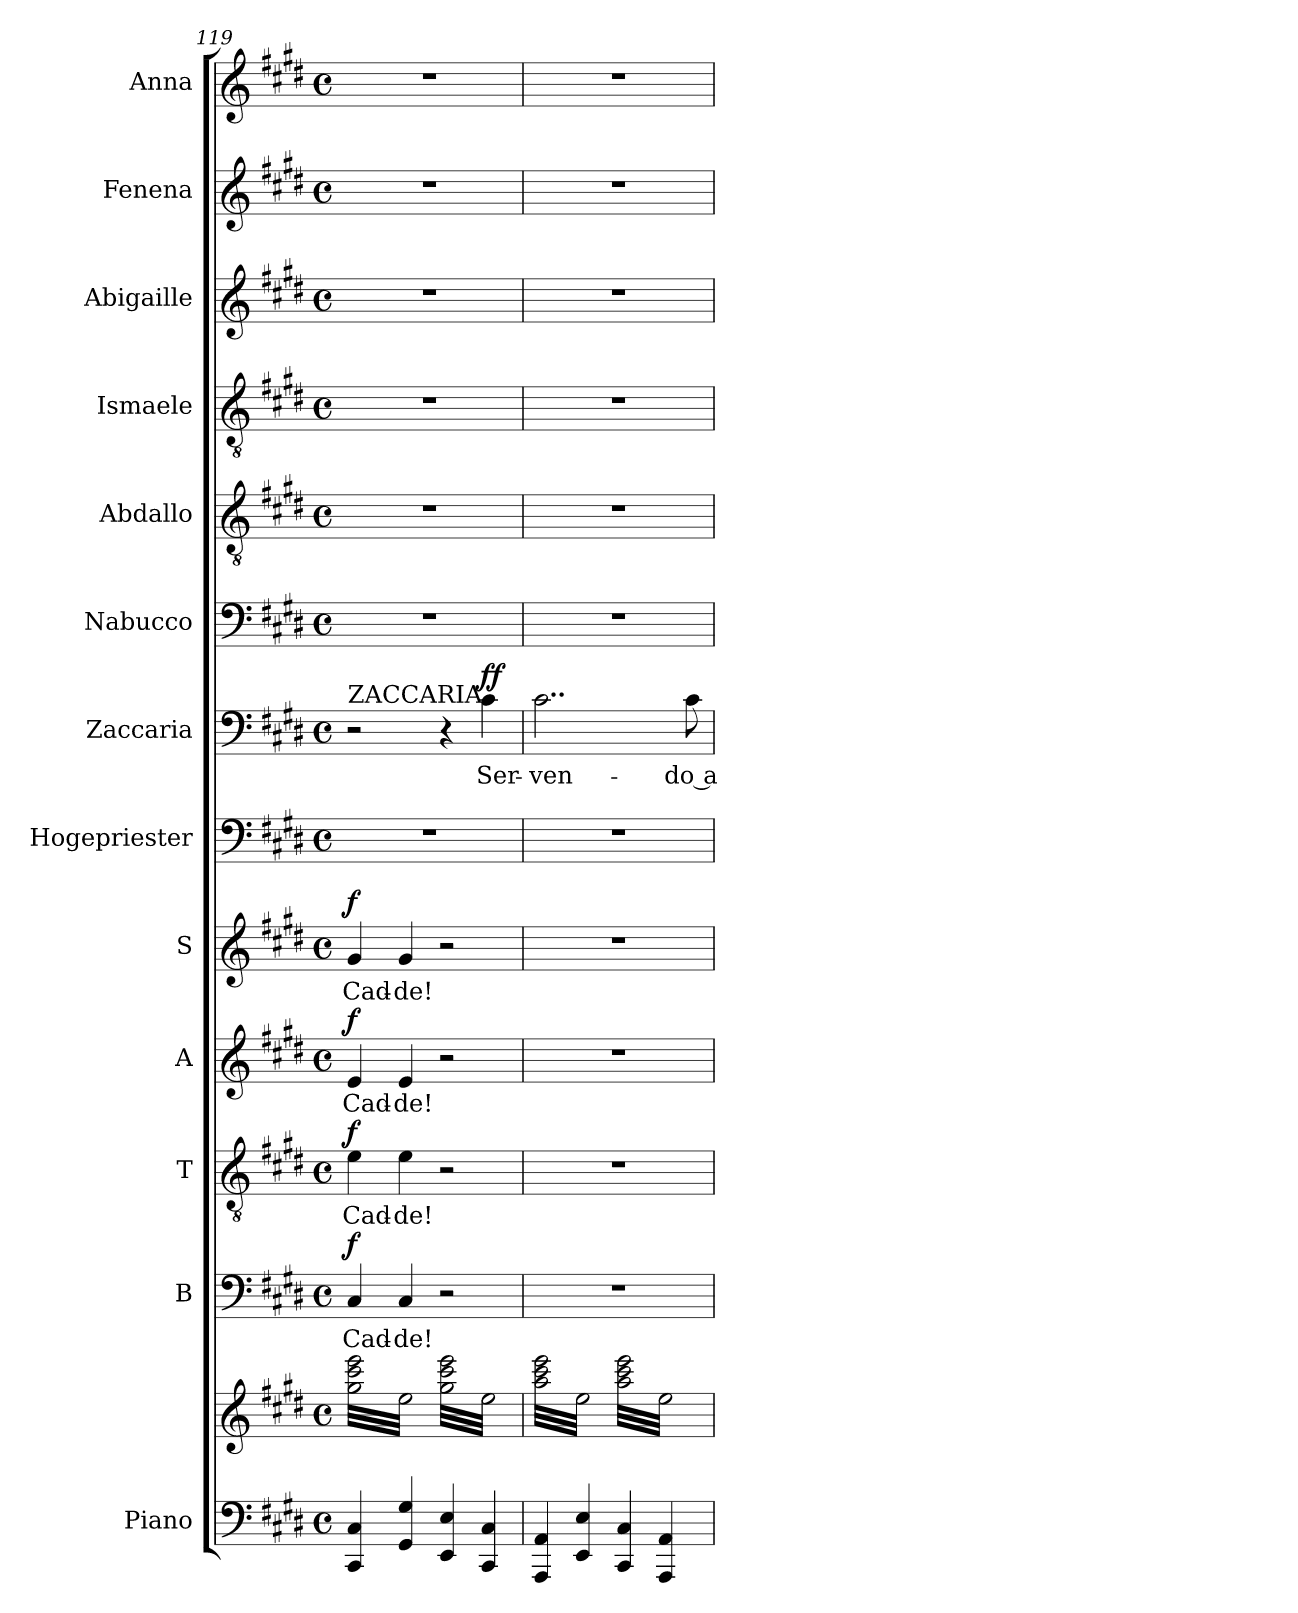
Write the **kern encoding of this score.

**kern	**kern	**kern	**text	**dynam	**kern	**text	**dynam	**kern	**text	**dynam	**kern	**text	**dynam	**kern	**kern	**text	**dynam	**kern	**kern	**kern	**kern	**kern	**kern
*part13	*part13	*part12	*part12	*part12	*part11	*part11	*part11	*part10	*part10	*part10	*part9	*part9	*part9	*part8	*part7	*part7	*part7	*part6	*part5	*part4	*part3	*part2	*part1
*staff14	*staff13	*staff12	*staff12	*staff12	*staff11	*staff11	*staff11	*staff10	*staff10	*staff10	*staff9	*staff9	*staff9	*staff8	*staff7	*staff7	*staff7	*staff6	*staff5	*staff4	*staff3	*staff2	*staff1
*I"Piano	*	*I"B	*	*	*I"T	*	*	*I"A	*	*	*I"S	*	*	*I"Hogepriester	*I"Zaccaria	*	*	*I"Nabucco	*I"Abdallo	*I"Ismaele	*I"Abigaille	*I"Fenena	*I"Anna
*I'Pno	*	*I'B	*	*	*I'T	*	*	*I'A	*	*	*I'S	*	*	*	*	*	*	*	*	*	*	*	*
*clefF4	*clefG2	*clefF4	*	*	*clefGv2	*	*	*clefG2	*	*	*clefG2	*	*	*clefF4	*clefF4	*	*	*clefF4	*clefGv2	*clefGv2	*clefG2	*clefG2	*clefG2
*k[f#c#g#d#]	*k[f#c#g#d#]	*k[f#c#g#d#]	*	*	*k[f#c#g#d#]	*	*	*k[f#c#g#d#]	*	*	*k[f#c#g#d#]	*	*	*k[f#c#g#d#]	*k[f#c#g#d#]	*	*	*k[f#c#g#d#]	*k[f#c#g#d#]	*k[f#c#g#d#]	*k[f#c#g#d#]	*k[f#c#g#d#]	*k[f#c#g#d#]
*M4/4	*M4/4	*M4/4	*	*	*M4/4	*	*	*M4/4	*	*	*M4/4	*	*	*M4/4	*M4/4	*	*	*M4/4	*M4/4	*M4/4	*M4/4	*M4/4	*M4/4
*met(c)	*met(c)	*met(c)	*	*	*met(c)	*	*	*met(c)	*	*	*met(c)	*	*	*met(c)	*met(c)	*	*	*met(c)	*met(c)	*met(c)	*met(c)	*met(c)	*met(c)
=119	=119	=119	=119	=119	=119	=119	=119	=119	=119	=119	=119	=119	=119	=119	=119	=119	=119	=119	=119	=119	=119	=119	=119
!	!	!	!	!	!	!	!	!	!	!	!	!	!	!	!LO:TX:a:t=ZACCARIA	!	!	!	!	!	!	!	!
!	!	!	!LO:LY:b	!LO:DY:a	!	!LO:LY:b	!LO:DY:a	!	!LO:LY:b	!LO:DY:a	!	!LO:LY:b	!LO:DY:a	!	!	!	!	!	!	!	!	!	!
*	*tremolo	*	*	*	*	*	*	*	*	*	*	*	*	*	*	*	*	*	*	*	*	*	*
4CC#/ 4C#/	32gg#\ 32ccc#\ 32eee\LLL	4C#/	Cad-	f	4e\	Cad-	f	4e/	Cad-	f	4g#/	Cad-	f	1r	2r	.	.	1r	1r	1r	1r	1r	1r
.	32ee\	.	.	.	.	.	.	.	.	.	.	.	.	.	.	.	.	.	.	.	.	.	.
.	32gg#\ 32ccc#\ 32eee\	.	.	.	.	.	.	.	.	.	.	.	.	.	.	.	.	.	.	.	.	.	.
.	32ee\	.	.	.	.	.	.	.	.	.	.	.	.	.	.	.	.	.	.	.	.	.	.
.	32gg#\ 32ccc#\ 32eee\	.	.	.	.	.	.	.	.	.	.	.	.	.	.	.	.	.	.	.	.	.	.
.	32ee\	.	.	.	.	.	.	.	.	.	.	.	.	.	.	.	.	.	.	.	.	.	.
.	32gg#\ 32ccc#\ 32eee\	.	.	.	.	.	.	.	.	.	.	.	.	.	.	.	.	.	.	.	.	.	.
.	32ee\	.	.	.	.	.	.	.	.	.	.	.	.	.	.	.	.	.	.	.	.	.	.
!	!	!	!LO:LY:b	!	!	!LO:LY:b	!	!	!LO:LY:b	!	!	!LO:LY:b	!	!	!	!	!	!	!	!	!	!	!
4GG#/ 4G#/	32gg#\ 32ccc#\ 32eee\	4C#/	-de!	.	4e\	-de!	.	4e/	-de!	.	4g#/	-de!	.	.	.	.	.	.	.	.	.	.	.
.	32ee\	.	.	.	.	.	.	.	.	.	.	.	.	.	.	.	.	.	.	.	.	.	.
.	32gg#\ 32ccc#\ 32eee\	.	.	.	.	.	.	.	.	.	.	.	.	.	.	.	.	.	.	.	.	.	.
.	32ee\	.	.	.	.	.	.	.	.	.	.	.	.	.	.	.	.	.	.	.	.	.	.
.	32gg#\ 32ccc#\ 32eee\	.	.	.	.	.	.	.	.	.	.	.	.	.	.	.	.	.	.	.	.	.	.
.	32ee\	.	.	.	.	.	.	.	.	.	.	.	.	.	.	.	.	.	.	.	.	.	.
.	32gg#\ 32ccc#\ 32eee\	.	.	.	.	.	.	.	.	.	.	.	.	.	.	.	.	.	.	.	.	.	.
.	32ee\JJJ	.	.	.	.	.	.	.	.	.	.	.	.	.	.	.	.	.	.	.	.	.	.
4EE/ 4E/	32gg#\ 32ccc#\ 32eee\LLL	2r	.	.	2r	.	.	2r	.	.	2r	.	.	.	4r	.	.	.	.	.	.	.	.
.	32ee\	.	.	.	.	.	.	.	.	.	.	.	.	.	.	.	.	.	.	.	.	.	.
.	32gg#\ 32ccc#\ 32eee\	.	.	.	.	.	.	.	.	.	.	.	.	.	.	.	.	.	.	.	.	.	.
.	32ee\	.	.	.	.	.	.	.	.	.	.	.	.	.	.	.	.	.	.	.	.	.	.
.	32gg#\ 32ccc#\ 32eee\	.	.	.	.	.	.	.	.	.	.	.	.	.	.	.	.	.	.	.	.	.	.
.	32ee\	.	.	.	.	.	.	.	.	.	.	.	.	.	.	.	.	.	.	.	.	.	.
.	32gg#\ 32ccc#\ 32eee\	.	.	.	.	.	.	.	.	.	.	.	.	.	.	.	.	.	.	.	.	.	.
.	32ee\	.	.	.	.	.	.	.	.	.	.	.	.	.	.	.	.	.	.	.	.	.	.
!	!	!	!	!	!	!	!	!	!	!	!	!	!	!	!	!LO:LY:b	!LO:DY:a	!	!	!	!	!	!
4CC#/ 4C#/	32gg#\ 32ccc#\ 32eee\	.	.	.	.	.	.	.	.	.	.	.	.	.	4c#\	Ser-	ff	.	.	.	.	.	.
.	32ee\	.	.	.	.	.	.	.	.	.	.	.	.	.	.	.	.	.	.	.	.	.	.
.	32gg#\ 32ccc#\ 32eee\	.	.	.	.	.	.	.	.	.	.	.	.	.	.	.	.	.	.	.	.	.	.
.	32ee\	.	.	.	.	.	.	.	.	.	.	.	.	.	.	.	.	.	.	.	.	.	.
.	32gg#\ 32ccc#\ 32eee\	.	.	.	.	.	.	.	.	.	.	.	.	.	.	.	.	.	.	.	.	.	.
.	32ee\	.	.	.	.	.	.	.	.	.	.	.	.	.	.	.	.	.	.	.	.	.	.
.	32gg#\ 32ccc#\ 32eee\	.	.	.	.	.	.	.	.	.	.	.	.	.	.	.	.	.	.	.	.	.	.
.	32ee\JJJ	.	.	.	.	.	.	.	.	.	.	.	.	.	.	.	.	.	.	.	.	.	.
=120	=120	=120	=120	=120	=120	=120	=120	=120	=120	=120	=120	=120	=120	=120	=120	=120	=120	=120	=120	=120	=120	=120	=120
!	!	!	!	!	!	!	!	!	!	!	!	!	!	!	!	!LO:LY:b	!	!	!	!	!	!	!
4AAA/ 4AA/	32aa\ 32ccc#\ 32eee\LLL	1r	.	.	1r	.	.	1r	.	.	1r	.	.	1r	2..c#\	-ven-	.	1r	1r	1r	1r	1r	1r
.	32ee\	.	.	.	.	.	.	.	.	.	.	.	.	.	.	.	.	.	.	.	.	.	.
.	32aa\ 32ccc#\ 32eee\	.	.	.	.	.	.	.	.	.	.	.	.	.	.	.	.	.	.	.	.	.	.
.	32ee\	.	.	.	.	.	.	.	.	.	.	.	.	.	.	.	.	.	.	.	.	.	.
.	32aa\ 32ccc#\ 32eee\	.	.	.	.	.	.	.	.	.	.	.	.	.	.	.	.	.	.	.	.	.	.
.	32ee\	.	.	.	.	.	.	.	.	.	.	.	.	.	.	.	.	.	.	.	.	.	.
.	32aa\ 32ccc#\ 32eee\	.	.	.	.	.	.	.	.	.	.	.	.	.	.	.	.	.	.	.	.	.	.
.	32ee\	.	.	.	.	.	.	.	.	.	.	.	.	.	.	.	.	.	.	.	.	.	.
4EE/ 4E/	32aa\ 32ccc#\ 32eee\	.	.	.	.	.	.	.	.	.	.	.	.	.	.	.	.	.	.	.	.	.	.
.	32ee\	.	.	.	.	.	.	.	.	.	.	.	.	.	.	.	.	.	.	.	.	.	.
.	32aa\ 32ccc#\ 32eee\	.	.	.	.	.	.	.	.	.	.	.	.	.	.	.	.	.	.	.	.	.	.
.	32ee\	.	.	.	.	.	.	.	.	.	.	.	.	.	.	.	.	.	.	.	.	.	.
.	32aa\ 32ccc#\ 32eee\	.	.	.	.	.	.	.	.	.	.	.	.	.	.	.	.	.	.	.	.	.	.
.	32ee\	.	.	.	.	.	.	.	.	.	.	.	.	.	.	.	.	.	.	.	.	.	.
.	32aa\ 32ccc#\ 32eee\	.	.	.	.	.	.	.	.	.	.	.	.	.	.	.	.	.	.	.	.	.	.
.	32ee\JJJ	.	.	.	.	.	.	.	.	.	.	.	.	.	.	.	.	.	.	.	.	.	.
4CC#/ 4C#/	32aa\ 32ccc#\ 32eee\LLL	.	.	.	.	.	.	.	.	.	.	.	.	.	.	.	.	.	.	.	.	.	.
.	32ee\	.	.	.	.	.	.	.	.	.	.	.	.	.	.	.	.	.	.	.	.	.	.
.	32aa\ 32ccc#\ 32eee\	.	.	.	.	.	.	.	.	.	.	.	.	.	.	.	.	.	.	.	.	.	.
.	32ee\	.	.	.	.	.	.	.	.	.	.	.	.	.	.	.	.	.	.	.	.	.	.
.	32aa\ 32ccc#\ 32eee\	.	.	.	.	.	.	.	.	.	.	.	.	.	.	.	.	.	.	.	.	.	.
.	32ee\	.	.	.	.	.	.	.	.	.	.	.	.	.	.	.	.	.	.	.	.	.	.
.	32aa\ 32ccc#\ 32eee\	.	.	.	.	.	.	.	.	.	.	.	.	.	.	.	.	.	.	.	.	.	.
.	32ee\	.	.	.	.	.	.	.	.	.	.	.	.	.	.	.	.	.	.	.	.	.	.
4AAA/ 4AA/	32aa\ 32ccc#\ 32eee\	.	.	.	.	.	.	.	.	.	.	.	.	.	.	.	.	.	.	.	.	.	.
.	32ee\	.	.	.	.	.	.	.	.	.	.	.	.	.	.	.	.	.	.	.	.	.	.
.	32aa\ 32ccc#\ 32eee\	.	.	.	.	.	.	.	.	.	.	.	.	.	.	.	.	.	.	.	.	.	.
.	32ee\	.	.	.	.	.	.	.	.	.	.	.	.	.	.	.	.	.	.	.	.	.	.
!	!	!	!	!	!	!	!	!	!	!	!	!	!	!	!	!LO:LY:b	!	!	!	!	!	!	!
.	32aa\ 32ccc#\ 32eee\	.	.	.	.	.	.	.	.	.	.	.	.	.	8c#\	-do a	.	.	.	.	.	.	.
.	32ee\	.	.	.	.	.	.	.	.	.	.	.	.	.	.	.	.	.	.	.	.	.	.
.	32aa\ 32ccc#\ 32eee\	.	.	.	.	.	.	.	.	.	.	.	.	.	.	.	.	.	.	.	.	.	.
.	32ee\JJJ	.	.	.	.	.	.	.	.	.	.	.	.	.	.	.	.	.	.	.	.	.	.
*	*Xtremolo	*	*	*	*	*	*	*	*	*	*	*	*	*	*	*	*	*	*	*	*	*	*
.	.	.	.	.	.	.	.	.	.	.	.	.	.	.	.	.	.	.	.	.	.	.	.
.	.	.	.	.	.	.	.	.	.	.	.	.	.	.	.	.	.	.	.	.	.	.	.
.	.	.	.	.	.	.	.	.	.	.	.	.	.	.	.	.	.	.	.	.	.	.	.
.	.	.	.	.	.	.	.	.	.	.	.	.	.	.	.	.	.	.	.	.	.	.	.
.	.	.	.	.	.	.	.	.	.	.	.	.	.	.	.	.	.	.	.	.	.	.	.
.	.	.	.	.	.	.	.	.	.	.	.	.	.	.	.	.	.	.	.	.	.	.	.
.	.	.	.	.	.	.	.	.	.	.	.	.	.	.	.	.	.	.	.	.	.	.	.
.	.	.	.	.	.	.	.	.	.	.	.	.	.	.	.	.	.	.	.	.	.	.	.
=	=	=	=	=	=	=	=	=	=	=	=	=	=	=	=	=	=	=	=	=	=	=	=
*-	*-	*-	*-	*-	*-	*-	*-	*-	*-	*-	*-	*-	*-	*-	*-	*-	*-	*-	*-	*-	*-	*-	*-
